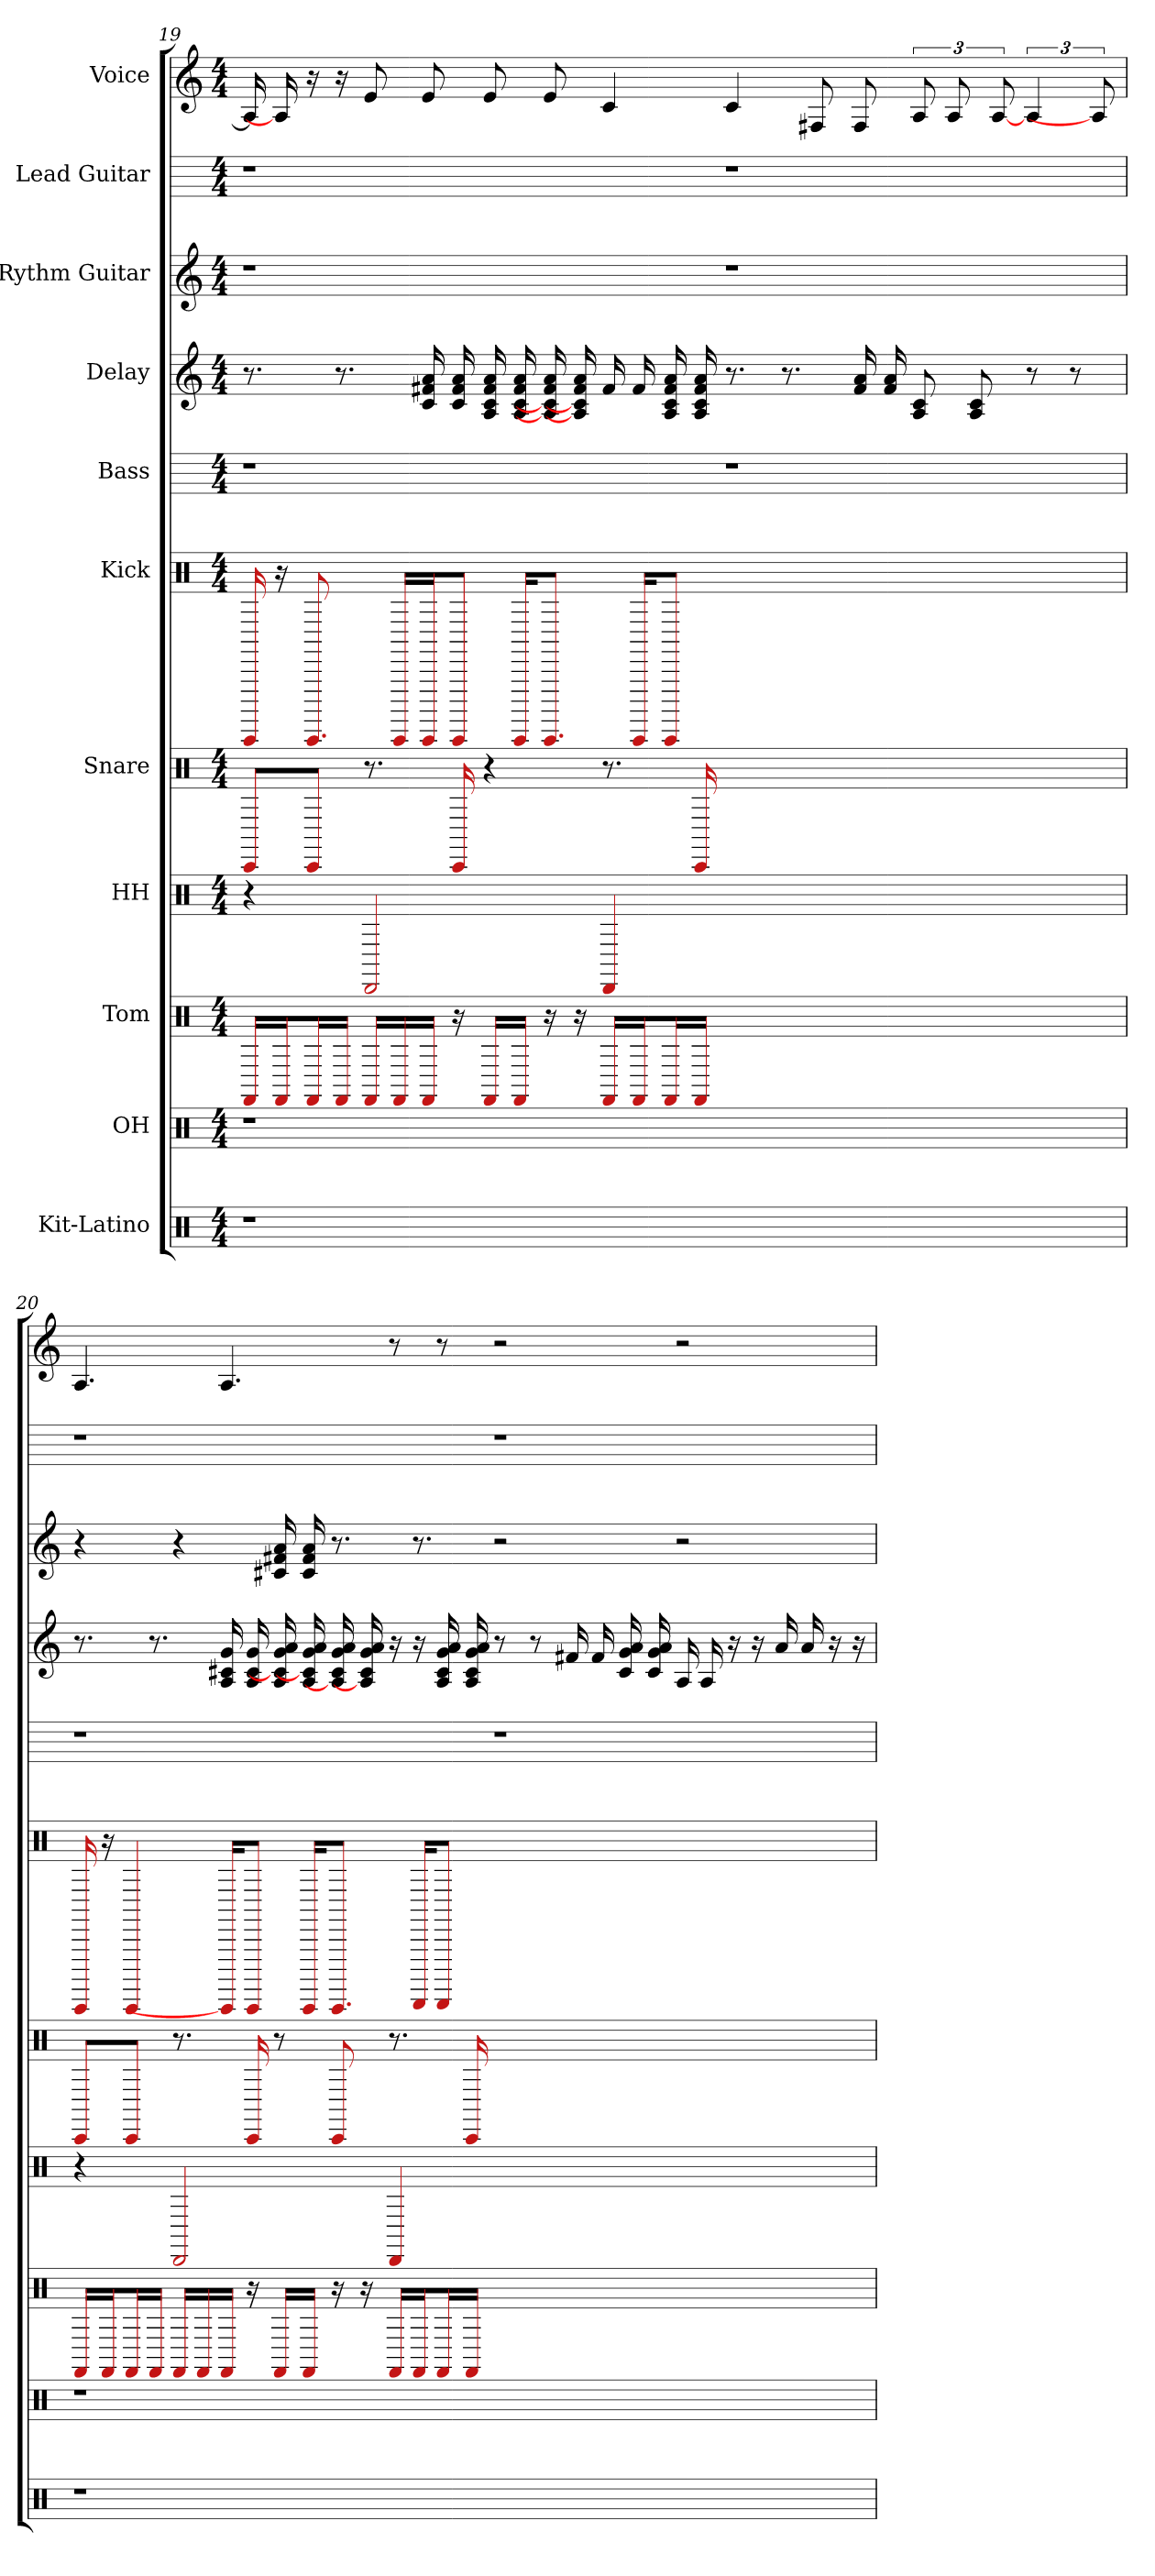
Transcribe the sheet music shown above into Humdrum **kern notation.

**kern	**kern	**kern	**kern	**kern	**kern	**kern	**kern	**kern	**kern	**kern
*part11	*part10	*part9	*part8	*part7	*part6	*part5	*part4	*part3	*part2	*part1
*staff11	*staff10	*staff9	*staff8	*staff7	*staff6	*staff5	*staff4	*staff3	*staff2	*staff1
*I"Kit-Latino	*I"OH	*I"Tom	*I"HH	*I"Snare	*I"Kick	*I"Bass	*I"Delay	*I"Rythm Guitar	*I"Lead Guitar	*I"Voice
*clefX	*clefX	*clefX	*clefX	*clefX	*clefX	*	*	*	*	*
*k[]	*k[]	*k[]	*k[]	*k[]	*k[]	*k[]	*k[]	*k[]	*k[]	*k[]
*M4/4	*M4/4	*M4/4	*M4/4	*M4/4	*M4/4	*M4/4	*M4/4	*M4/4	*M4/4	*M4/4
=19	=19	=19	=19	=19	=19	=19	=19	=19	=19	=19
1r	1r	16FF#/LL	4r	8CC/L	16CCCC	1r	8.r	1r	1r	16A]
.	.	16FF#/J	.	.	16r	.	.	.	.	16A]
.	.	16FF#/L	.	8CC/J	8.CCCC	.	.	.	.	16r
.	.	16FF#/JJ	.	.	.	.	8.r	.	.	16r
.	.	16FF#/LL	2DD	8.r	.	.	.	.	.	8e
.	.	16FF#/	.	.	16CCCC/KL	.	.	.	.	.
.	.	16FF#/JJ	.	.	16CCCC/K	.	16f# 16c 16a	.	.	8e
.	.	16r	.	16CC	8CCCC/J	.	16f# 16c 16a	.	.	.
.	.	16FF#/LL	.	4r	.	.	16c 16A 16f# 16a	.	.	8e
.	.	16FF#/JJ	.	.	16CCCC/KL	.	16c 16A 16f# 16a	.	.	.
.	.	16r	.	.	8.CCCC#/J	.	16A] 16c] 16f# 16a	.	.	8e
.	.	16r	.	.	.	.	16A] 16c] 16f# 16a	.	.	.
.	.	16FF#/LL	4DD	8.r	.	.	16f#	.	.	4c
.	.	16FF#/J	.	.	16CCCC/KL	.	16f#	.	.	.
.	.	16FF#/L	.	.	8CCCC/J	.	16A 16c 16f# 16a	.	.	.
.	.	16FF#/JJ	.	16CC	.	.	16A 16c 16f# 16a	.	.	.
1ryy	1ryy	1ryy	1ryy	1ryy	1ryy	1r	8.r	1r	1r	4c
.	.	.	.	.	.	.	8.r	.	.	.
.	.	.	.	.	.	.	.	.	.	8F#
.	.	.	.	.	.	.	16a 16f#	.	.	8F#
.	.	.	.	.	.	.	16a 16f#	.	.	.
.	.	.	.	.	.	.	8A 8c	.	.	12A
.	.	.	.	.	.	.	.	.	.	12A
.	.	.	.	.	.	.	8A 8c	.	.	.
.	.	.	.	.	.	.	.	.	.	[12A
.	.	.	.	.	.	.	8r	.	.	6A
.	.	.	.	.	.	.	8r	.	.	.
.	.	.	.	.	.	.	.	.	.	12A]
=20	=20	=20	=20	=20	=20	=20	=20	=20	=20	=20
1r	1r	16FF#/LL	4r	8CC/L	16CCCC	1r	8.r	4r	1r	4.A
.	.	16FF#/J	.	.	16r	.	.	.	.	.
.	.	16FF#/L	.	8CC/J	4CCCC	.	.	.	.	.
.	.	16FF#/JJ	.	.	.	.	8.r	.	.	.
.	.	16FF#/LL	2DD	8.r	.	.	.	4r	.	.
.	.	16FF#/	.	.	.	.	.	.	.	.
.	.	16FF#/JJ	.	.	16CCCC/KL]	.	16c# 16A 16g	.	.	4.A
.	.	16r	.	16CC	8CCCC/J	.	16c# 16A 16g	.	.	.
.	.	16FF#/LL	.	8r	.	.	16a 16g 16c#] 16A	16c# 16a 16f#	.	.
.	.	16FF#/JJ	.	.	16CCCC/KL	.	16a 16g 16c#] 16A	16c# 16a 16f#	.	.
.	.	16r	.	8CC	8.CCCC/J	.	16A] 16c# 16g 16a	8.r	.	.
.	.	16r	.	.	.	.	16A] 16c# 16g 16a	.	.	.
.	.	16FF#/LL	4DD	8.r	.	.	16r	.	.	8r
.	.	16FF#/J	.	.	16DDDD/KL	.	16r	8.r	.	.
.	.	16FF#/L	.	.	8DDDD/J	.	16A 16c# 16g 16a	.	.	8r
.	.	16FF#/JJ	.	16CC	.	.	16A 16c# 16g 16a	.	.	.
1ryy	1ryy	1ryy	1ryy	1ryy	1ryy	1r	8r	2r	1r	2r
.	.	.	.	.	.	.	8r	.	.	.
.	.	.	.	.	.	.	16f#	.	.	.
.	.	.	.	.	.	.	16f#	.	.	.
.	.	.	.	.	.	.	16c# 16a 16g	.	.	.
.	.	.	.	.	.	.	16c# 16a 16g	.	.	.
.	.	.	.	.	.	.	16A	2r	.	2r
.	.	.	.	.	.	.	16A	.	.	.
.	.	.	.	.	.	.	16r	.	.	.
.	.	.	.	.	.	.	16r	.	.	.
.	.	.	.	.	.	.	16a	.	.	.
.	.	.	.	.	.	.	16a	.	.	.
.	.	.	.	.	.	.	16r	.	.	.
.	.	.	.	.	.	.	16r	.	.	.
=	=	=	=	=	=	=	=	=	=	=
*-	*-	*-	*-	*-	*-	*-	*-	*-	*-	*-
